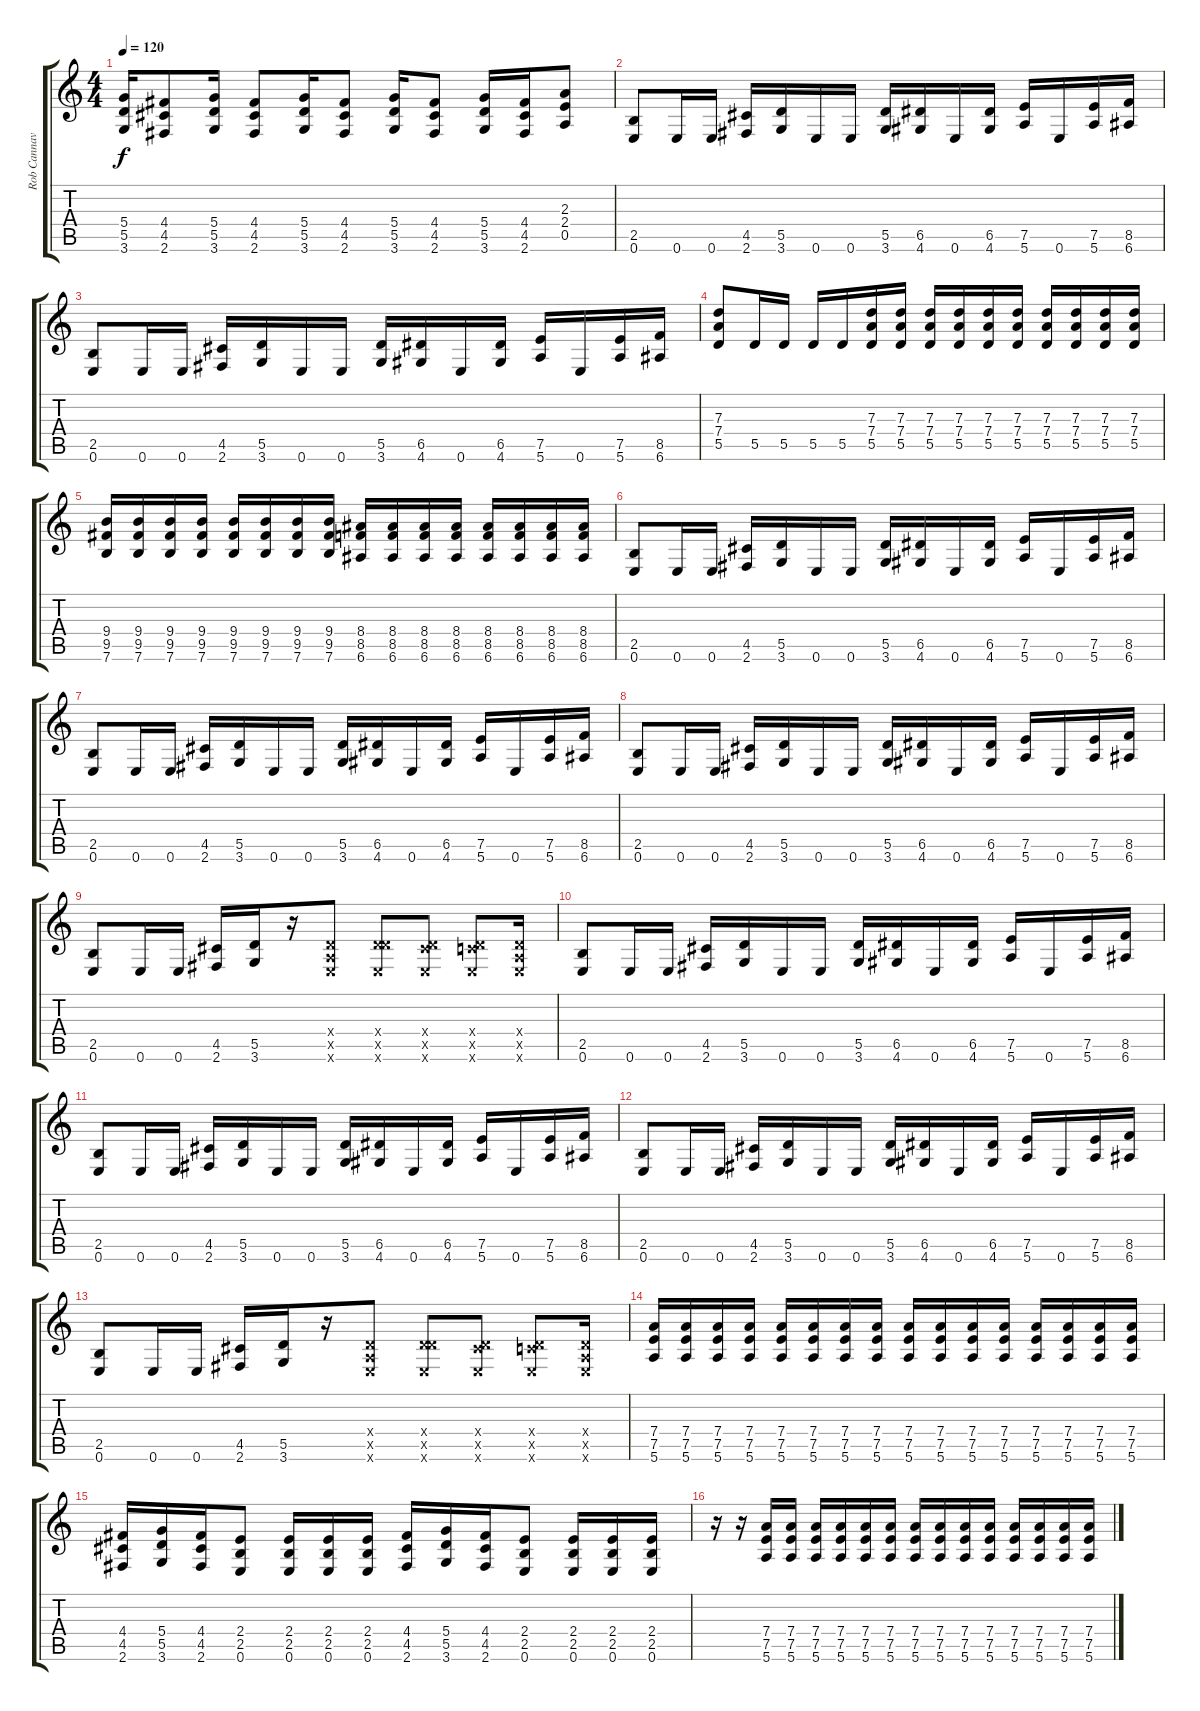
\track ("Rob Cannavino" "Rob Cannav") {instrument distortionguitar}
\staff {score tabs}
\tuning (E4 B3 G3 D3 A2 E2) {hide}
\ts (4 4)
\tempo 120
\clef g2
\ks c
(5.4 5.5 3.6).16{dy f} (4.4 4.5 2.6).8 (5.4 5.5 3.6).16 (4.4 4.5 2.6).8 (5.4 5.5 3.6).16 (4.4 4.5 2.6).8 (5.4 5.5 3.6).16 (4.4 4.5 2.6).8 (5.4 5.5 3.6).16 (4.4 4.5 2.6).16 (2.3 2.4 0.5).8 |
(2.5 0.6).8 0.6.16 0.6.16 (4.5 2.6).16 (5.5 3.6).16 0.6.16 0.6.16 (5.5 3.6).16 (6.5 4.6).16 0.6.16 (6.5 4.6).16 (7.5 5.6).16 0.6.16 (7.5 5.6).16 (8.5 6.6).16 |
(2.5 0.6).8 0.6.16 0.6.16 (4.5 2.6).16 (5.5 3.6).16 0.6.16 0.6.16 (5.5 3.6).16 (6.5 4.6).16 0.6.16 (6.5 4.6).16 (7.5 5.6).16 0.6.16 (7.5 5.6).16 (8.5 6.6).16 |
(7.3 7.4 5.5).8 5.5.16 5.5.16 5.5.16 5.5.16 (7.3 7.4 5.5).16 (7.3 7.4 5.5).16 (7.3 7.4 5.5).16 (7.3 7.4 5.5).16 (7.3 7.4 5.5).16 (7.3 7.4 5.5).16 (7.3 7.4 5.5).16 (7.3 7.4 5.5).16 (7.3 7.4 5.5).16 (7.3 7.4 5.5).16 |
(9.4 9.5 7.6).16 (9.4 9.5 7.6).16 (9.4 9.5 7.6).16 (9.4 9.5 7.6).16 (9.4 9.5 7.6).16 (9.4 9.5 7.6).16 (9.4 9.5 7.6).16 (9.4 9.5 7.6).16 (8.4 8.5 6.6).16 (8.4 8.5 6.6).16 (8.4 8.5 6.6).16 (8.4 8.5 6.6).16 (8.4 8.5 6.6).16 (8.4 8.5 6.6).16 (8.4 8.5 6.6).16 (8.4 8.5 6.6).16 |
(2.5 0.6).8 0.6.16 0.6.16 (4.5 2.6).16 (5.5 3.6).16 0.6.16 0.6.16 (5.5 3.6).16 (6.5 4.6).16 0.6.16 (6.5 4.6).16 (7.5 5.6).16 0.6.16 (7.5 5.6).16 (8.5 6.6).16 |
(2.5 0.6).8 0.6.16 0.6.16 (4.5 2.6).16 (5.5 3.6).16 0.6.16 0.6.16 (5.5 3.6).16 (6.5 4.6).16 0.6.16 (6.5 4.6).16 (7.5 5.6).16 0.6.16 (7.5 5.6).16 (8.5 6.6).16 |
(2.5 0.6).8 0.6.16 0.6.16 (4.5 2.6).16 (5.5 3.6).16 0.6.16 0.6.16 (5.5 3.6).16 (6.5 4.6).16 0.6.16 (6.5 4.6).16 (7.5 5.6).16 0.6.16 (7.5 5.6).16 (8.5 6.6).16 |
(2.5 0.6).8 0.6.16 0.6.16 (4.5 2.6).16 (5.5 3.6).16 r.16 (0.4{x} 0.5{x} 0.6{x}).8 (0.4{x} 5.5{x} 0.6{x}).8 (0.4{x} 4.5{x} 0.6{x}).8 (0.4{x} 3.5{x} 0.6{x}).8 (0.4{x} 0.5{x} 0.6{x}).16 |
(2.5 0.6).8 0.6.16 0.6.16 (4.5 2.6).16 (5.5 3.6).16 0.6.16 0.6.16 (5.5 3.6).16 (6.5 4.6).16 0.6.16 (6.5 4.6).16 (7.5 5.6).16 0.6.16 (7.5 5.6).16 (8.5 6.6).16 |
(2.5 0.6).8 0.6.16 0.6.16 (4.5 2.6).16 (5.5 3.6).16 0.6.16 0.6.16 (5.5 3.6).16 (6.5 4.6).16 0.6.16 (6.5 4.6).16 (7.5 5.6).16 0.6.16 (7.5 5.6).16 (8.5 6.6).16 |
(2.5 0.6).8 0.6.16 0.6.16 (4.5 2.6).16 (5.5 3.6).16 0.6.16 0.6.16 (5.5 3.6).16 (6.5 4.6).16 0.6.16 (6.5 4.6).16 (7.5 5.6).16 0.6.16 (7.5 5.6).16 (8.5 6.6).16 |
(2.5 0.6).8 0.6.16 0.6.16 (4.5 2.6).16 (5.5 3.6).16 r.16 (0.4{x} 0.5{x} 0.6{x}).8 (0.4{x} 5.5{x} 0.6{x}).8 (0.4{x} 4.5{x} 0.6{x}).8 (0.4{x} 3.5{x} 0.6{x}).8 (0.4{x} 0.5{x} 0.6{x}).16 |
(7.4 7.5 5.6).16 (7.4 7.5 5.6).16 (7.4 7.5 5.6).16 (7.4 7.5 5.6).16 (7.4 7.5 5.6).16 (7.4 7.5 5.6).16 (7.4 7.5 5.6).16 (7.4 7.5 5.6).16 (7.4 7.5 5.6).16 (7.4 7.5 5.6).16 (7.4 7.5 5.6).16 (7.4 7.5 5.6).16 (7.4 7.5 5.6).16 (7.4 7.5 5.6).16 (7.4 7.5 5.6).16 (7.4 7.5 5.6).16 |
(4.4 4.5 2.6).16 (5.4 5.5 3.6).16 (4.4 4.5 2.6).16 (2.4 2.5 0.6).8 (2.4 2.5 0.6).16 (2.4 2.5 0.6).16 (2.4 2.5 0.6).16 (4.4 4.5 2.6).16 (5.4 5.5 3.6).16 (4.4 4.5 2.6).16 (2.4 2.5 0.6).8 (2.4 2.5 0.6).16 (2.4 2.5 0.6).16 (2.4 2.5 0.6).16 |
r.16 r.16 (7.4 7.5 5.6).16 (7.4 7.5 5.6).16 (7.4 7.5 5.6).16 (7.4 7.5 5.6).16 (7.4 7.5 5.6).16 (7.4 7.5 5.6).16 (7.4 7.5 5.6).16 (7.4 7.5 5.6).16 (7.4 7.5 5.6).16 (7.4 7.5 5.6).16 (7.4 7.5 5.6).16 (7.4 7.5 5.6).16 (7.4 7.5 5.6).16 (7.4 7.5 5.6).16
